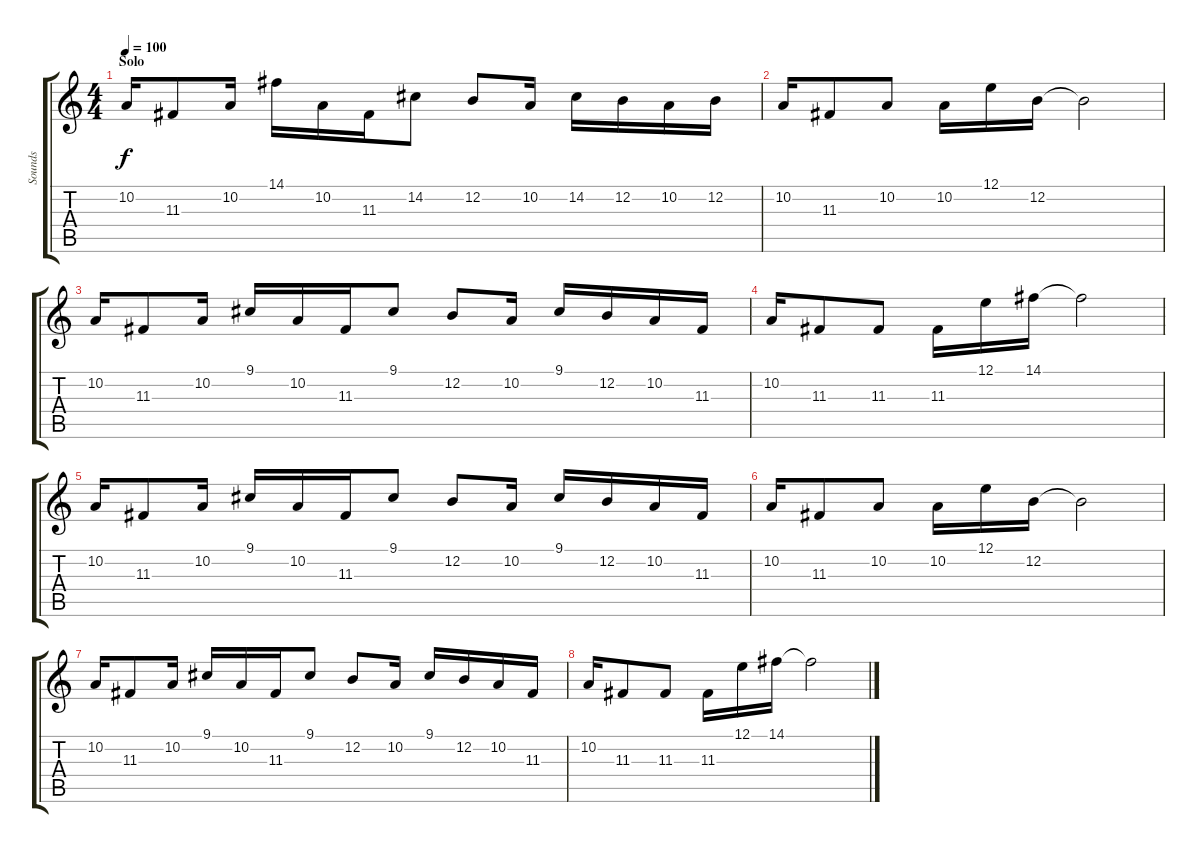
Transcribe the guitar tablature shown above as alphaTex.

\track ("Sounds" "Sounds") {instrument lead2sawtooth}
\staff {score tabs}
\tuning (E4 B3 G3 D3 A2 D2) {hide}
\ts (4 4)
\section ("" "Solo")
\tempo 100
\clef g2
\ks c
10.2.16{dy f volume 16 instrument pad7halo} 11.3.8 10.2.16 14.1.16 10.2.16 11.3.16 14.2.8 12.2.8 10.2.16 14.2.16 12.2.16 10.2.16 12.2.16 |
10.2.16 11.3.8 10.2.8 10.2.16 12.1.16 12.2.16 12.2{t}.2 |
10.2.16 11.3.8 10.2.16 9.1.16 10.2.16 11.3.16 9.1.8 12.2.8 10.2.16 9.1.16 12.2.16 10.2.16 11.3.16 |
10.2.16 11.3.8 11.3.8 11.3.16 12.1.16 14.1.16 14.1{t}.2 |
10.2.16 11.3.8 10.2.16 9.1.16 10.2.16 11.3.16 9.1.8 12.2.8 10.2.16 9.1.16 12.2.16 10.2.16 11.3.16 |
10.2.16 11.3.8 10.2.8 10.2.16 12.1.16 12.2.16 12.2{t}.2 |
10.2.16 11.3.8 10.2.16 9.1.16 10.2.16 11.3.16 9.1.8 12.2.8 10.2.16 9.1.16 12.2.16 10.2.16 11.3.16 |
10.2.16 11.3.8 11.3.8 11.3.16 12.1.16 14.1.16 14.1{t}.2
